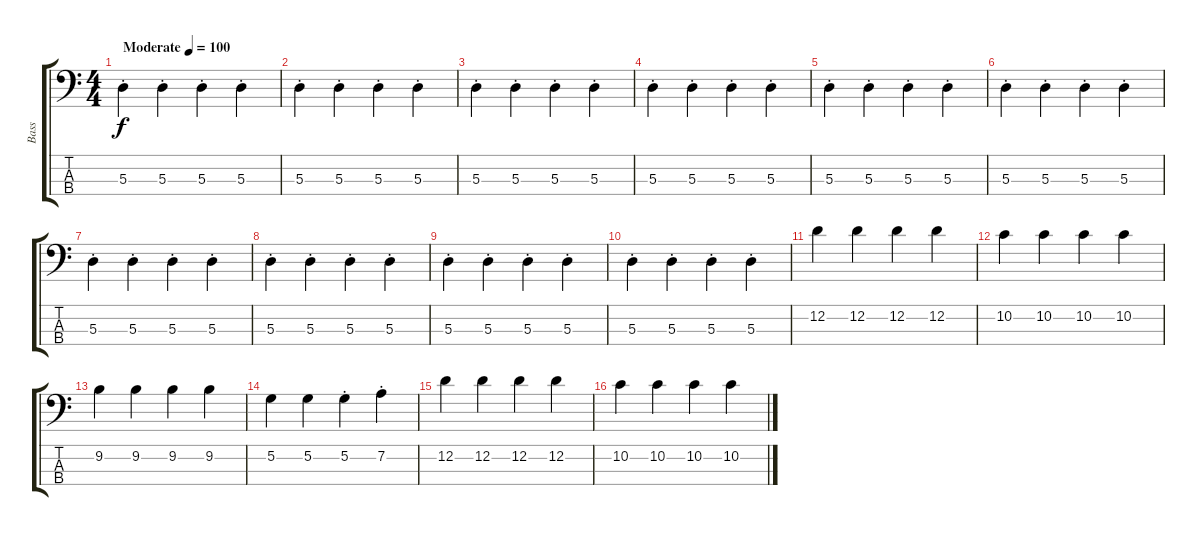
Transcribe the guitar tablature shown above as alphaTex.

\track ("Bass" "Bass") {instrument electricbassfinger}
\staff {score tabs}
\tuning (G2 D2 A1 E1) {hide}
\ts (4 4)
\tempo (100 "Moderate")
\clef f4
\ks c
5.3{st}.4{dy f instrument electricbassfinger} 5.3{st}.4 5.3{st}.4 5.3{st}.4 |
5.3{st}.4 5.3{st}.4 5.3{st}.4 5.3{st}.4 |
5.3{st}.4 5.3{st}.4 5.3{st}.4 5.3{st}.4 |
5.3{st}.4 5.3{st}.4 5.3{st}.4 5.3{st}.4 |
5.3{st}.4 5.3{st}.4 5.3{st}.4 5.3{st}.4 |
5.3{st}.4 5.3{st}.4 5.3{st}.4 5.3{st}.4 |
5.3{st}.4 5.3{st}.4 5.3{st}.4 5.3{st}.4 |
5.3{st}.4 5.3{st}.4 5.3{st}.4 5.3{st}.4 |
5.3{st}.4 5.3{st}.4 5.3{st}.4 5.3{st}.4 |
5.3{st}.4 5.3{st}.4 5.3{st}.4 5.3{st}.4 |
12.2.4 12.2.4 12.2.4 12.2.4 |
10.2.4 10.2.4 10.2.4 10.2.4 |
9.2.4 9.2.4 9.2.4 9.2.4 |
5.2.4 5.2.4 5.2{st}.4 7.2{st}.4 |
12.2.4 12.2.4 12.2.4 12.2.4 |
10.2.4 10.2.4 10.2.4 10.2.4
